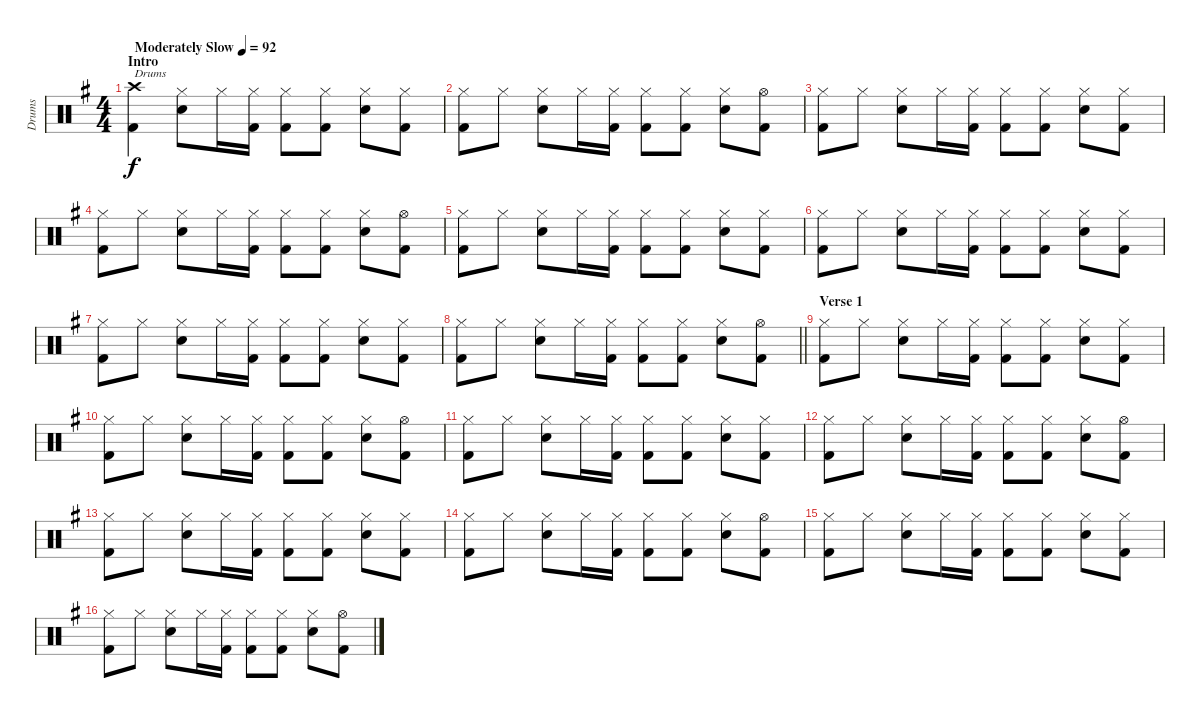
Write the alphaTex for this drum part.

\track ("Drums" "Drums") {instrument percussion}
\staff {score}
\articulation defaults
\ts (4 4)
\section ("" "Intro")
\tempo (92 "Moderately Slow")
\clef neutral
\ks g
("Crash high (hit)" "Kick (hit) 2").4{txt "Drums" dy f} ("Hi-Hat (closed)" "Snare (hit) 2").8 "Hi-Hat (closed)".16 ("Hi-Hat (closed)" "Kick (hit) 2").16 ("Hi-Hat (closed)" "Kick (hit) 2").8 ("Hi-Hat (closed)" "Kick (hit) 2").8 ("Hi-Hat (closed)" "Snare (hit) 2").8 ("Hi-Hat (closed)" "Kick (hit) 2").8 |
("Hi-Hat (closed)" "Kick (hit) 2").8 "Hi-Hat (closed)".8 ("Hi-Hat (closed)" "Snare (hit) 2").8 "Hi-Hat (closed)".16 ("Hi-Hat (closed)" "Kick (hit) 2").16 ("Hi-Hat (closed)" "Kick (hit) 2").8 ("Hi-Hat (closed)" "Kick (hit) 2").8 ("Hi-Hat (closed)" "Snare (hit) 2").8 ("Hi-Hat (open)" "Kick (hit) 2").8 |
("Hi-Hat (closed)" "Kick (hit) 2").8 "Hi-Hat (closed)".8 ("Hi-Hat (closed)" "Snare (hit) 2").8 "Hi-Hat (closed)".16 ("Hi-Hat (closed)" "Kick (hit) 2").16 ("Hi-Hat (closed)" "Kick (hit) 2").8 ("Hi-Hat (closed)" "Kick (hit) 2").8 ("Hi-Hat (closed)" "Snare (hit) 2").8 ("Hi-Hat (closed)" "Kick (hit) 2").8 |
("Hi-Hat (closed)" "Kick (hit) 2").8 "Hi-Hat (closed)".8 ("Hi-Hat (closed)" "Snare (hit) 2").8 "Hi-Hat (closed)".16 ("Hi-Hat (closed)" "Kick (hit) 2").16 ("Hi-Hat (closed)" "Kick (hit) 2").8 ("Hi-Hat (closed)" "Kick (hit) 2").8 ("Hi-Hat (closed)" "Snare (hit) 2").8 ("Hi-Hat (open)" "Kick (hit) 2").8 |
("Hi-Hat (closed)" "Kick (hit) 2").8 "Hi-Hat (closed)".8 ("Hi-Hat (closed)" "Snare (hit) 2").8 "Hi-Hat (closed)".16 ("Hi-Hat (closed)" "Kick (hit) 2").16 ("Hi-Hat (closed)" "Kick (hit) 2").8 ("Hi-Hat (closed)" "Kick (hit) 2").8 ("Hi-Hat (closed)" "Snare (hit) 2").8 ("Hi-Hat (closed)" "Kick (hit) 2").8 |
("Hi-Hat (closed)" "Kick (hit) 2").8 "Hi-Hat (closed)".8 ("Hi-Hat (closed)" "Snare (hit) 2").8 "Hi-Hat (closed)".16 ("Hi-Hat (closed)" "Kick (hit) 2").16 ("Hi-Hat (closed)" "Kick (hit) 2").8 ("Hi-Hat (closed)" "Kick (hit) 2").8 ("Hi-Hat (closed)" "Snare (hit) 2").8 ("Hi-Hat (closed)" "Kick (hit) 2").8 |
("Hi-Hat (closed)" "Kick (hit) 2").8 "Hi-Hat (closed)".8 ("Hi-Hat (closed)" "Snare (hit) 2").8 "Hi-Hat (closed)".16 ("Hi-Hat (closed)" "Kick (hit) 2").16 ("Hi-Hat (closed)" "Kick (hit) 2").8 ("Hi-Hat (closed)" "Kick (hit) 2").8 ("Hi-Hat (closed)" "Snare (hit) 2").8 ("Hi-Hat (closed)" "Kick (hit) 2").8 |
\barLineRight lightlight
("Hi-Hat (closed)" "Kick (hit) 2").8 "Hi-Hat (closed)".8 ("Hi-Hat (closed)" "Snare (hit) 2").8 "Hi-Hat (closed)".16 ("Hi-Hat (closed)" "Kick (hit) 2").16 ("Hi-Hat (closed)" "Kick (hit) 2").8 ("Hi-Hat (closed)" "Kick (hit) 2").8 ("Hi-Hat (closed)" "Snare (hit) 2").8 ("Hi-Hat (open)" "Kick (hit) 2").8 |
\section ("" "Verse 1")
("Hi-Hat (closed)" "Kick (hit) 2").8 "Hi-Hat (closed)".8 ("Hi-Hat (closed)" "Snare (hit) 2").8 "Hi-Hat (closed)".16 ("Hi-Hat (closed)" "Kick (hit) 2").16 ("Hi-Hat (closed)" "Kick (hit) 2").8 ("Hi-Hat (closed)" "Kick (hit) 2").8 ("Hi-Hat (closed)" "Snare (hit) 2").8 ("Hi-Hat (closed)" "Kick (hit) 2").8 |
("Hi-Hat (closed)" "Kick (hit) 2").8 "Hi-Hat (closed)".8 ("Hi-Hat (closed)" "Snare (hit) 2").8 "Hi-Hat (closed)".16 ("Hi-Hat (closed)" "Kick (hit) 2").16 ("Hi-Hat (closed)" "Kick (hit) 2").8 ("Hi-Hat (closed)" "Kick (hit) 2").8 ("Hi-Hat (closed)" "Snare (hit) 2").8 ("Hi-Hat (open)" "Kick (hit) 2").8 |
("Hi-Hat (closed)" "Kick (hit) 2").8 "Hi-Hat (closed)".8 ("Hi-Hat (closed)" "Snare (hit) 2").8 "Hi-Hat (closed)".16 ("Hi-Hat (closed)" "Kick (hit) 2").16 ("Hi-Hat (closed)" "Kick (hit) 2").8 ("Hi-Hat (closed)" "Kick (hit) 2").8 ("Hi-Hat (closed)" "Snare (hit) 2").8 ("Hi-Hat (closed)" "Kick (hit) 2").8 |
("Hi-Hat (closed)" "Kick (hit) 2").8 "Hi-Hat (closed)".8 ("Hi-Hat (closed)" "Snare (hit) 2").8 "Hi-Hat (closed)".16 ("Hi-Hat (closed)" "Kick (hit) 2").16 ("Hi-Hat (closed)" "Kick (hit) 2").8 ("Hi-Hat (closed)" "Kick (hit) 2").8 ("Hi-Hat (closed)" "Snare (hit) 2").8 ("Hi-Hat (open)" "Kick (hit) 2").8 |
("Hi-Hat (closed)" "Kick (hit) 2").8 "Hi-Hat (closed)".8 ("Hi-Hat (closed)" "Snare (hit) 2").8 "Hi-Hat (closed)".16 ("Hi-Hat (closed)" "Kick (hit) 2").16 ("Hi-Hat (closed)" "Kick (hit) 2").8 ("Hi-Hat (closed)" "Kick (hit) 2").8 ("Hi-Hat (closed)" "Snare (hit) 2").8 ("Hi-Hat (closed)" "Kick (hit) 2").8 |
("Hi-Hat (closed)" "Kick (hit) 2").8 "Hi-Hat (closed)".8 ("Hi-Hat (closed)" "Snare (hit) 2").8 "Hi-Hat (closed)".16 ("Hi-Hat (closed)" "Kick (hit) 2").16 ("Hi-Hat (closed)" "Kick (hit) 2").8 ("Hi-Hat (closed)" "Kick (hit) 2").8 ("Hi-Hat (closed)" "Snare (hit) 2").8 ("Hi-Hat (open)" "Kick (hit) 2").8 |
("Hi-Hat (closed)" "Kick (hit) 2").8 "Hi-Hat (closed)".8 ("Hi-Hat (closed)" "Snare (hit) 2").8 "Hi-Hat (closed)".16 ("Hi-Hat (closed)" "Kick (hit) 2").16 ("Hi-Hat (closed)" "Kick (hit) 2").8 ("Hi-Hat (closed)" "Kick (hit) 2").8 ("Hi-Hat (closed)" "Snare (hit) 2").8 ("Hi-Hat (closed)" "Kick (hit) 2").8 |
("Hi-Hat (closed)" "Kick (hit) 2").8 "Hi-Hat (closed)".8 ("Hi-Hat (closed)" "Snare (hit) 2").8 "Hi-Hat (closed)".16 ("Hi-Hat (closed)" "Kick (hit) 2").16 ("Hi-Hat (closed)" "Kick (hit) 2").8 ("Hi-Hat (closed)" "Kick (hit) 2").8 ("Hi-Hat (closed)" "Snare (hit) 2").8 ("Hi-Hat (open)" "Kick (hit) 2").8
